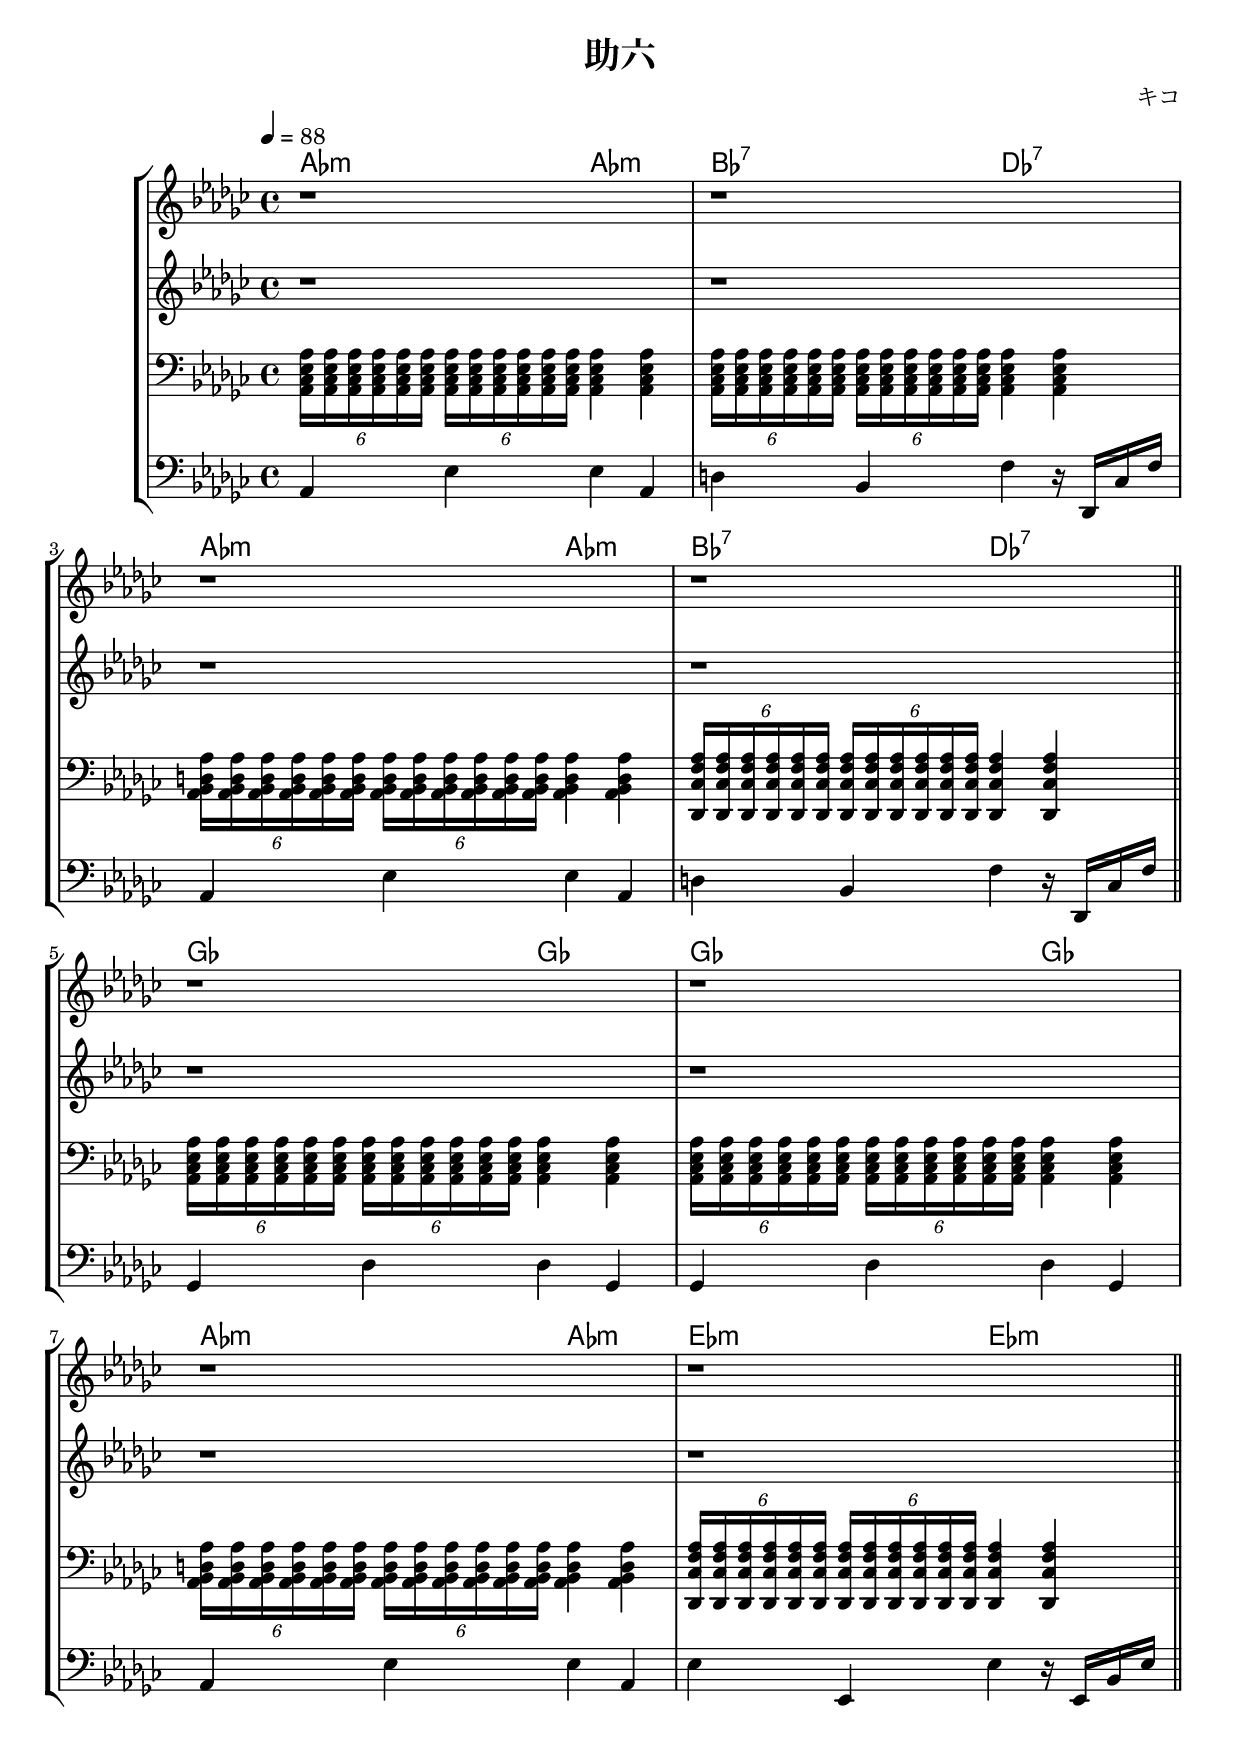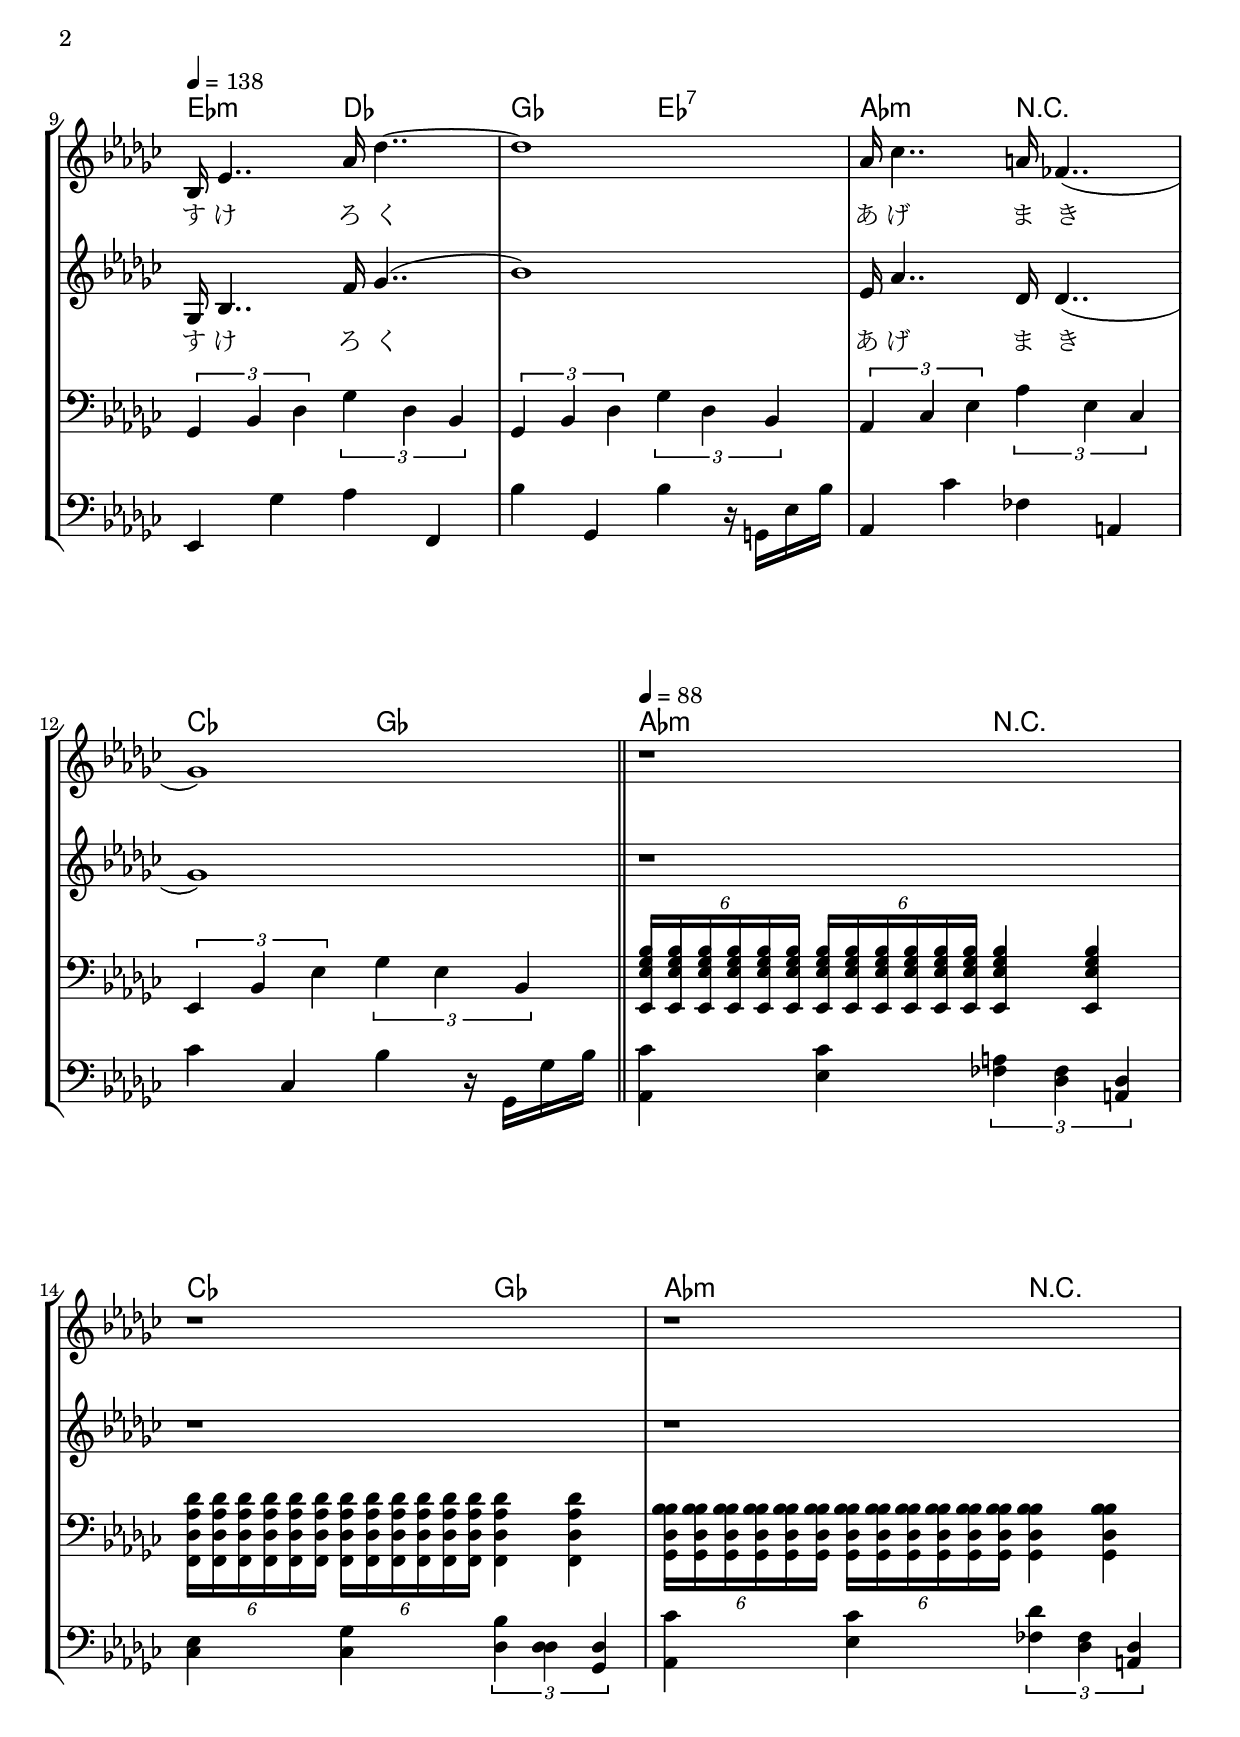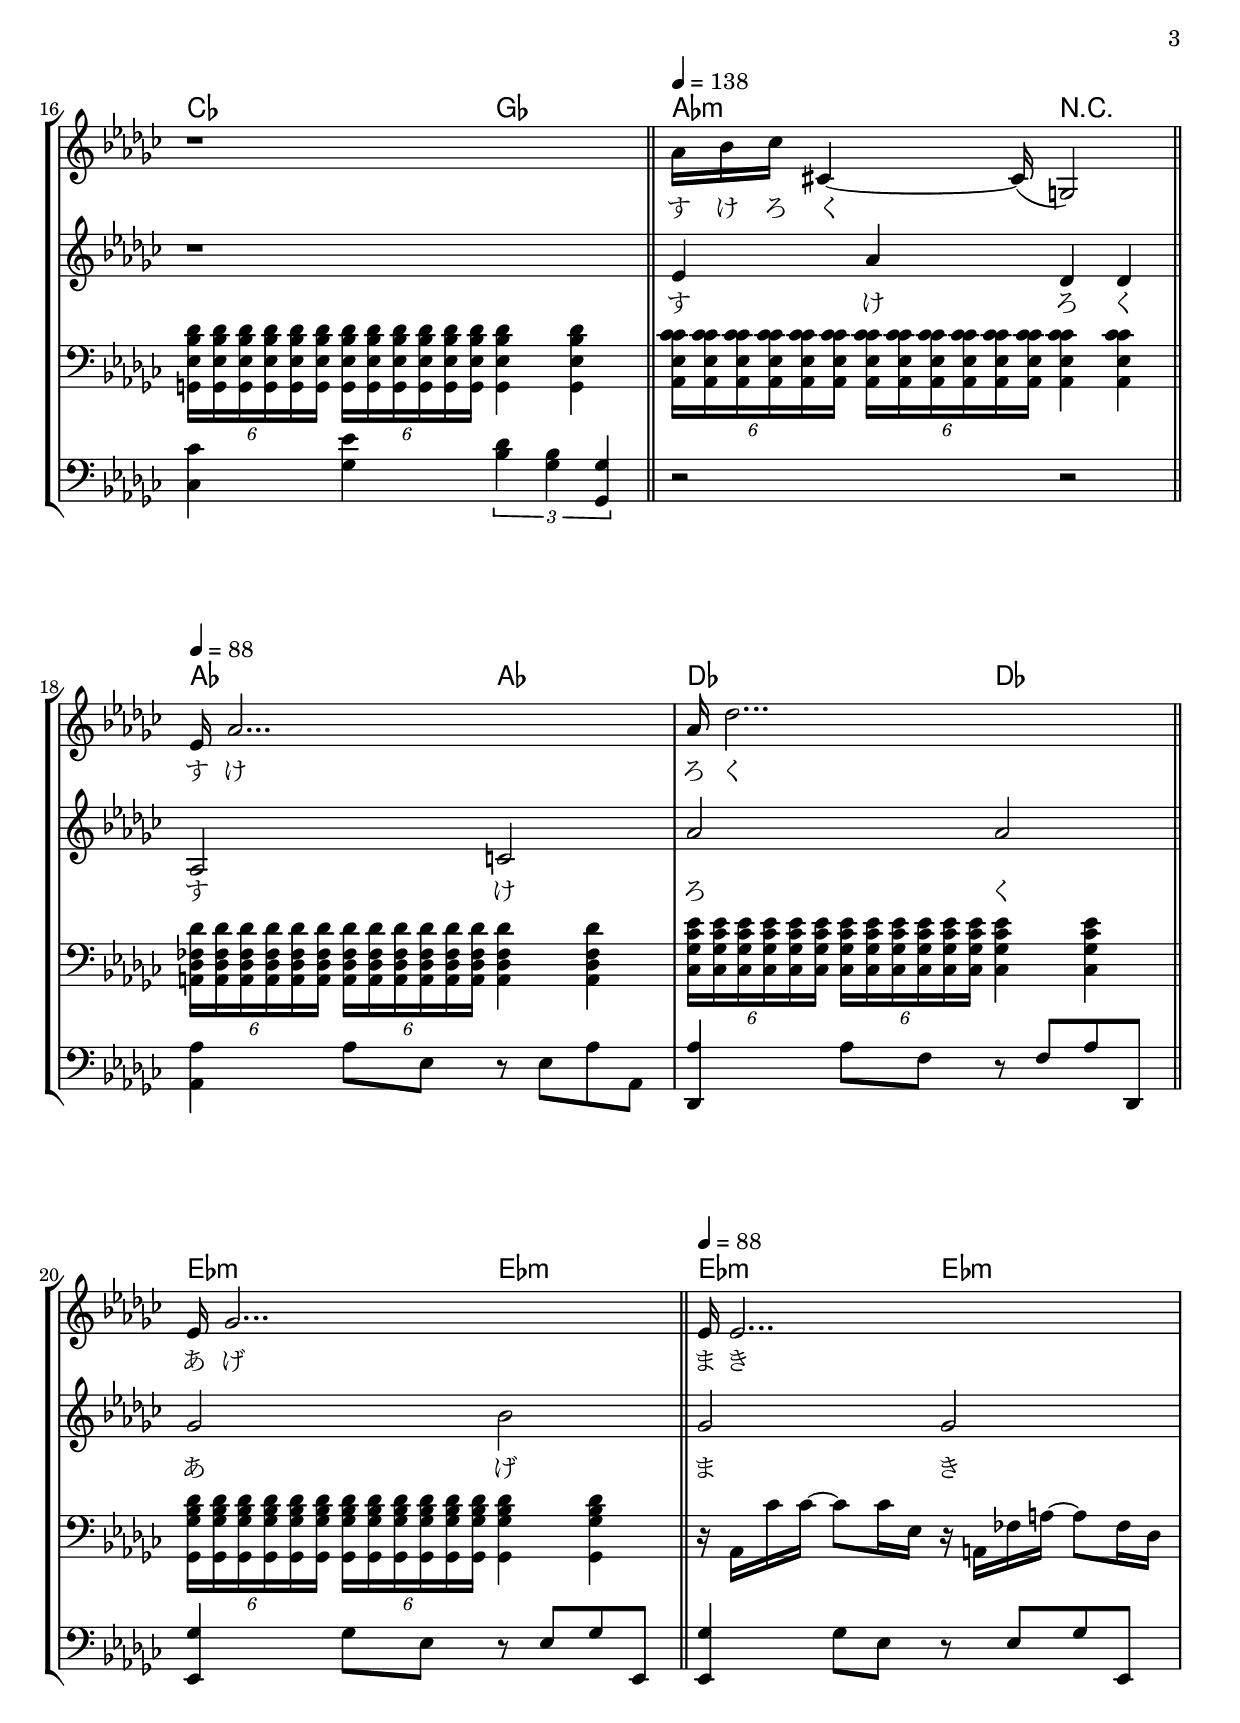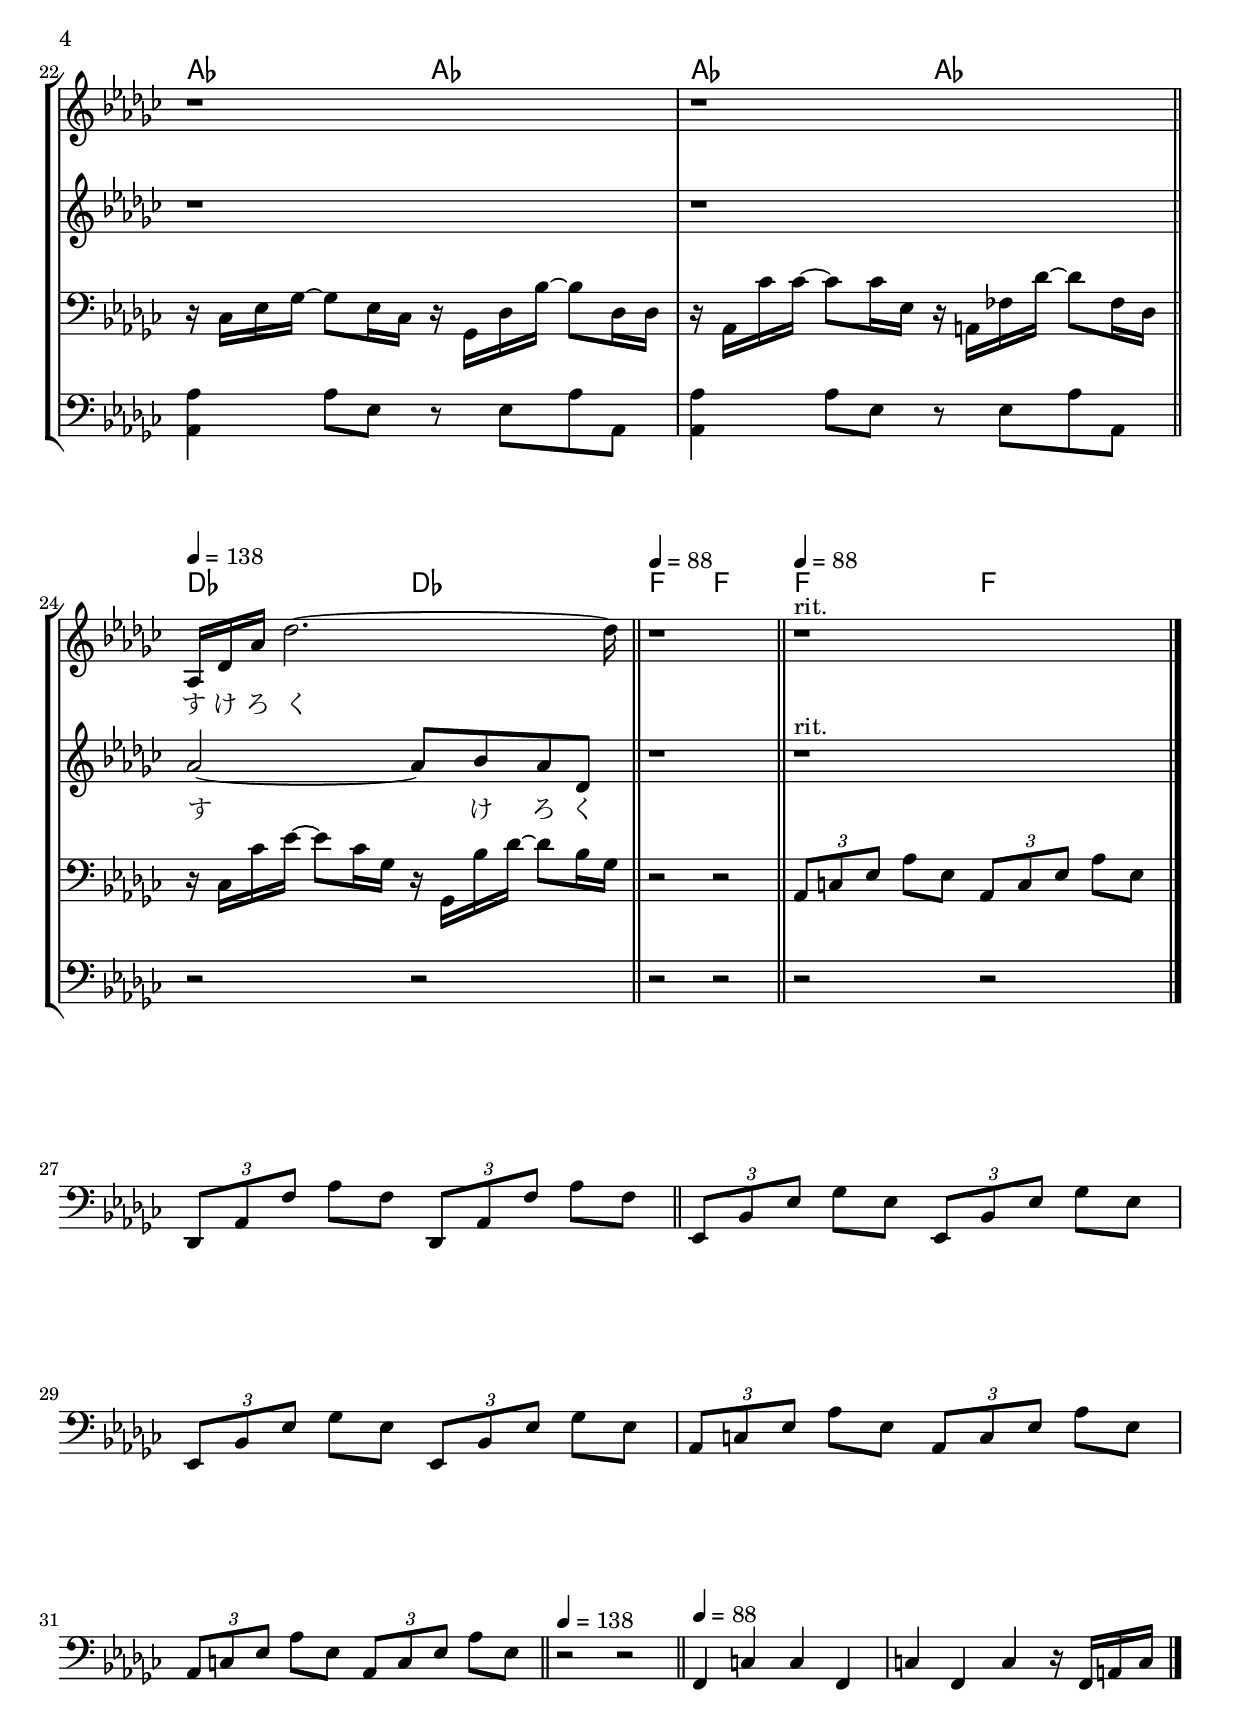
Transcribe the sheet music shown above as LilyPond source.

\version "2.12.1"

\header {
	title = \markup {助六}
	composer = \markup \center-column {キコ}
}

harmony = \chordmode {
	as2:m as:m bes:7 des:7 as:m as:m bes:7 des:7 

	ges ges ges ges as:m as:m es:m es:m 

	es:m des ges es:7 as:m r ces ges 

	as:m r ces ges as:m r ces ges 

	as:m r 

	as as des des 

	es:m es:m es:m es:m as as as as 

	des des 

	f f f f 
}

melody = {
	\key ges \major
	\tempo 4 = 88
	r1 | r1 | r1 | r1   
	r1 | r1 | r1 | r1   
	\set Staff.midiInstrument = #"Electric Piano 1"
	\set Staff.midiMinimumVolume = #0.7
	\set Staff.midiMaximumVolume = #0.9
		\tempo 4 = 138
bes16  es'4..  as'16  des''4..~ 
	des''1 
	 as'16  ces''4..  a'16  fes'4.. 
	(ges'1)
	\tempo 4 = 88
	r1 | r1 | r1 | r1   
	\set Staff.midiInstrument = #"Electric Piano 1"
	\set Staff.midiMinimumVolume = #0.7
	\set Staff.midiMaximumVolume = #0.9
		\tempo 4 = 138
as'16  bes'16  ces''16  cis'4~cis'16  (g2)
	\set Staff.midiInstrument = #"Electric Piano 1"
	\set Staff.midiMinimumVolume = #0.7
	\set Staff.midiMaximumVolume = #0.9
		\tempo 4 = 88
es'16  as'2... 
	as'16  des''2...
	\set Staff.midiInstrument = #"Electric Piano 1"
	\set Staff.midiMinimumVolume = #0.7
	\set Staff.midiMaximumVolume = #0.9
	es'16  ges'2... 
	es'16  es'2...
	r1 r1 	\set Staff.midiInstrument = #"Electric Piano 1"
	\set Staff.midiMinimumVolume = #0.7
	\set Staff.midiMaximumVolume = #0.9
		\tempo 4 = 138
as16  des'16  as'16  des''2.~des''16
	\tempo 4 = 88
	r1 | r1^"rit." \bar "|."
}

words = \lyricmode {
	
	
	す  け  ろ  く  あ  げ  ま  き  
	
	す  け  ろ  く  
	す  け  ろ  く  
	あ  げ  ま  き  
	す  け  ろ  く  
	
}

secondmelody = {
	\key ges \major
	\tempo 4 = 88
	r1 | r1 | r1 | r1   
	r1 | r1 | r1 | r1   
	\set Staff.midiInstrument = #"Voice Oohs"
	\set Staff.midiMinimumVolume = #0.7
	\set Staff.midiMaximumVolume = #0.9
		\tempo 4 = 138
ges16  bes4..  f'16  ges'4.. 
	(bes'1) 
	es'16  as'4..  des'16  des'4.. 
	(ges'1)
	\tempo 4 = 88
	r1 | r1 | r1 | r1   
	\set Staff.midiInstrument = #"Voice Oohs"
	\set Staff.midiMinimumVolume = #0.7
	\set Staff.midiMaximumVolume = #0.9
		\tempo 4 = 138
es'4  as'4  des'4  des'4
	\set Staff.midiInstrument = #"Voice Oohs"
	\set Staff.midiMinimumVolume = #0.7
	\set Staff.midiMaximumVolume = #0.9
		\tempo 4 = 88
as2  c'2 
	as'2  as'2
	\set Staff.midiInstrument = #"Voice Oohs"
	\set Staff.midiMinimumVolume = #0.7
	\set Staff.midiMaximumVolume = #0.9
	ges'2  bes'2 
	ges'2  ges'2
	r1 r1 	\set Staff.midiInstrument = #"Voice Oohs"
	\set Staff.midiMinimumVolume = #0.7
	\set Staff.midiMaximumVolume = #0.9
		\tempo 4 = 138
as'2~as'8  bes'8  as'8  des'8
	\tempo 4 = 88
	r1 | r1^"rit." \bar "|."
}

secondwords = \lyricmode {
	
	
	す  け  ろ  く  あ  げ  ま  き  
	
	す  け  ろ  く  
	す  け  ろ  く  
	あ  げ  ま  き  
	す  け  ろ  く  
	
}

tempochange = {
	\tempo 4 = 88
	r1 | r1 | r1 | r1 \bar "||"
	\tempo 4 = 88
	r1 | r1 | r1 | r1 \bar "||"
	\tempo 4 = 138
	r1 | r1 | r1 | r1 \bar "||"
	\tempo 4 = 88
	r1 | r1 | r1 | r1 \bar "||"
	\tempo 4 = 138
	r1 \bar "||"
	\tempo 4 = 88
	r1 | r1 \bar "||"
	\tempo 4 = 88
	r1 | r1 | r1 | r1 \bar "||"
	\tempo 4 = 138
	r1 \bar "||"
	\tempo 4 = 88
	r1 | \tempo 4 = 66 r2 \tempo 4 = 58 r2 \bar "|."
}

mainacc = {
	\clef bass
	\set Staff.midiInstrument = #"Electric Bass (pick)"
	\set Staff.midiMinimumVolume = #0.3
	\set Staff.midiMaximumVolume = #0.6
	\key ges \major
	\tempo 4 = 88
	\tuplet 6/4 { <as, ces es as>16 <as, ces es as>16 <as, ces es as>16 <as, ces es as>16 <as, ces es as>16 <as, ces es as>16 } \tuplet 6/4 { <as, ces es as>16 <as, ces es as>16 <as, ces es as>16 <as, ces es as>16 <as, ces es as>16 <as, ces es as>16 } <as, ces es as>4 <as, ces es as>4
	\tuplet 6/4 { <as, ces es as>16 <as, ces es as>16 <as, ces es as>16 <as, ces es as>16 <as, ces es as>16 <as, ces es as>16 } \tuplet 6/4 { <as, ces es as>16 <as, ces es as>16 <as, ces es as>16 <as, ces es as>16 <as, ces es as>16 <as, ces es as>16 } <as, ces es as>4 <as, ces es as>4
	\tuplet 6/4 { <bes, as, d as>16 <bes, as, d as>16 <bes, as, d as>16 <bes, as, d as>16 <bes, as, d as>16 <bes, as, d as>16 } \tuplet 6/4 { <bes, as, d as>16 <bes, as, d as>16 <bes, as, d as>16 <bes, as, d as>16 <bes, as, d as>16 <bes, as, d as>16 } <bes, as, d as>4 <bes, as, d as>4
	\tuplet 6/4 { <des, ces f as>16 <des, ces f as>16 <des, ces f as>16 <des, ces f as>16 <des, ces f as>16 <des, ces f as>16 } \tuplet 6/4 { <des, ces f as>16 <des, ces f as>16 <des, ces f as>16 <des, ces f as>16 <des, ces f as>16 <des, ces f as>16 } <des, ces f as>4 <des, ces f as>4
	\tuplet 6/4 { <as, ces es as>16 <as, ces es as>16 <as, ces es as>16 <as, ces es as>16 <as, ces es as>16 <as, ces es as>16 } \tuplet 6/4 { <as, ces es as>16 <as, ces es as>16 <as, ces es as>16 <as, ces es as>16 <as, ces es as>16 <as, ces es as>16 } <as, ces es as>4 <as, ces es as>4
	\tuplet 6/4 { <as, ces es as>16 <as, ces es as>16 <as, ces es as>16 <as, ces es as>16 <as, ces es as>16 <as, ces es as>16 } \tuplet 6/4 { <as, ces es as>16 <as, ces es as>16 <as, ces es as>16 <as, ces es as>16 <as, ces es as>16 <as, ces es as>16 } <as, ces es as>4 <as, ces es as>4
	\tuplet 6/4 { <bes, as, d as>16 <bes, as, d as>16 <bes, as, d as>16 <bes, as, d as>16 <bes, as, d as>16 <bes, as, d as>16 } \tuplet 6/4 { <bes, as, d as>16 <bes, as, d as>16 <bes, as, d as>16 <bes, as, d as>16 <bes, as, d as>16 <bes, as, d as>16 } <bes, as, d as>4 <bes, as, d as>4
	\tuplet 6/4 { <des, ces f as>16 <des, ces f as>16 <des, ces f as>16 <des, ces f as>16 <des, ces f as>16 <des, ces f as>16 } \tuplet 6/4 { <des, ces f as>16 <des, ces f as>16 <des, ces f as>16 <des, ces f as>16 <des, ces f as>16 <des, ces f as>16 } <des, ces f as>4 <des, ces f as>4
	\bar "||"

	\set Staff.midiInstrument = #"Electric Bass (pick)"
	\set Staff.midiMinimumVolume = #0.3
	\set Staff.midiMaximumVolume = #0.6
	\tuplet 3/2 { ges,4 bes,4 des4 }
	\tuplet 3/2 { ges4 des4 bes,4 }
	\tuplet 3/2 { ges,4 bes,4 des4 }
	\tuplet 3/2 { ges4 des4 bes,4 }
	\tuplet 3/2 { as,4 ces4 es4 }
	\tuplet 3/2 { as4 es4 ces4 }
	\tuplet 3/2 { es,4 bes,4 es4 }
	\tuplet 3/2 { ges4 es4 bes,4 }
	\bar "||"

	\set Staff.midiInstrument = #"Electric Bass (pick)"
	\set Staff.midiMinimumVolume = #0.3
	\set Staff.midiMaximumVolume = #0.6
	\tempo 4 = 138
	\tuplet 6/4 { <es, es ges bes>16 <es, es ges bes>16 <es, es ges bes>16 <es, es ges bes>16 <es, es ges bes>16 <es, es ges bes>16 } \tuplet 6/4 { <es, es ges bes>16 <es, es ges bes>16 <es, es ges bes>16 <es, es ges bes>16 <es, es ges bes>16 <es, es ges bes>16 } <es, es ges bes>4 <es, es ges bes>4
	\tuplet 6/4 { <f, des as des'>16 <f, des as des'>16 <f, des as des'>16 <f, des as des'>16 <f, des as des'>16 <f, des as des'>16 } \tuplet 6/4 { <f, des as des'>16 <f, des as des'>16 <f, des as des'>16 <f, des as des'>16 <f, des as des'>16 <f, des as des'>16 } <f, des as des'>4 <f, des as des'>4
	\tuplet 6/4 { <ges, des bes bes>16 <ges, des bes bes>16 <ges, des bes bes>16 <ges, des bes bes>16 <ges, des bes bes>16 <ges, des bes bes>16 } \tuplet 6/4 { <ges, des bes bes>16 <ges, des bes bes>16 <ges, des bes bes>16 <ges, des bes bes>16 <ges, des bes bes>16 <ges, des bes bes>16 } <ges, des bes bes>4 <ges, des bes bes>4
	\tuplet 6/4 { <g, es bes des'>16 <g, es bes des'>16 <g, es bes des'>16 <g, es bes des'>16 <g, es bes des'>16 <g, es bes des'>16 } \tuplet 6/4 { <g, es bes des'>16 <g, es bes des'>16 <g, es bes des'>16 <g, es bes des'>16 <g, es bes des'>16 <g, es bes des'>16 } <g, es bes des'>4 <g, es bes des'>4
	\tuplet 6/4 { <as, es ces' ces'>16 <as, es ces' ces'>16 <as, es ces' ces'>16 <as, es ces' ces'>16 <as, es ces' ces'>16 <as, es ces' ces'>16 } \tuplet 6/4 { <as, es ces' ces'>16 <as, es ces' ces'>16 <as, es ces' ces'>16 <as, es ces' ces'>16 <as, es ces' ces'>16 <as, es ces' ces'>16 } <as, es ces' ces'>4 <as, es ces' ces'>4
	\tuplet 6/4 { <a, des fes des'>16 <a, des fes des'>16 <a, des fes des'>16 <a, des fes des'>16 <a, des fes des'>16 <a, des fes des'>16 } \tuplet 6/4 { <a, des fes des'>16 <a, des fes des'>16 <a, des fes des'>16 <a, des fes des'>16 <a, des fes des'>16 <a, des fes des'>16 } <a, des fes des'>4 <a, des fes des'>4
	\tuplet 6/4 { <ces ges ces' es'>16 <ces ges ces' es'>16 <ces ges ces' es'>16 <ces ges ces' es'>16 <ces ges ces' es'>16 <ces ges ces' es'>16 } \tuplet 6/4 { <ces ges ces' es'>16 <ces ges ces' es'>16 <ces ges ces' es'>16 <ces ges ces' es'>16 <ces ges ces' es'>16 <ces ges ces' es'>16 } <ces ges ces' es'>4 <ces ges ces' es'>4
	\tuplet 6/4 { <ges, ges bes des'>16 <ges, ges bes des'>16 <ges, ges bes des'>16 <ges, ges bes des'>16 <ges, ges bes des'>16 <ges, ges bes des'>16 } \tuplet 6/4 { <ges, ges bes des'>16 <ges, ges bes des'>16 <ges, ges bes des'>16 <ges, ges bes des'>16 <ges, ges bes des'>16 <ges, ges bes des'>16 } <ges, ges bes des'>4 <ges, ges bes des'>4
	\bar "||"

	\set Staff.midiInstrument = #"Electric Bass (pick)"
	\set Staff.midiMinimumVolume = #0.3
	\set Staff.midiMaximumVolume = #0.6
	\tempo 4 = 88
	r16 as,16 ces'16 ces'16~ ces'8 ces'16 es16
	r16 a,16 fes16 a16~ a8 fes16 des16
	r16 ces16 es16 ges16~ ges8 es16 ces16
	r16 ges,16 des16 bes16~ bes8 des16 des16
	r16 as,16 ces'16 ces'16~ ces'8 ces'16 es16
	r16 a,16 fes16 des'16~ des'8 fes16 des16
	r16 ces16 ces'16 es'16~ es'8 ces'16 ges16
	r16 ges,16 bes16 des'16~ des'8 bes16 ges16
	\bar "||"

	\set Staff.midiInstrument = #"Electric Bass (pick)"
	\set Staff.midiMinimumVolume = #0.3
	\set Staff.midiMaximumVolume = #0.6
	\tempo 4 = 138
	r2
	r2
	\bar "||"

	\set Staff.midiInstrument = #"Electric Bass (pick)"
	\set Staff.midiMinimumVolume = #0.3
	\set Staff.midiMaximumVolume = #0.6
	\tempo 4 = 88
	\tuplet 3/2 { as,8 c8 es8 } as8 es8
	\tuplet 3/2 { as,8 c8 es8 } as8 es8
	\tuplet 3/2 { des,8 as,8 f8 } as8 f8
	\tuplet 3/2 { des,8 as,8 f8 } as8 f8
	\bar "||"

	\set Staff.midiInstrument = #"Acoustic grand"
	\set Staff.midiMinimumVolume = #0.3
	\set Staff.midiMaximumVolume = #0.6
	\tuplet 3/2 { es,8 bes,8 es8 } ges8 es8
	\tuplet 3/2 { es,8 bes,8 es8 } ges8 es8
	\tuplet 3/2 { es,8 bes,8 es8 } ges8 es8
	\tuplet 3/2 { es,8 bes,8 es8 } ges8 es8
	\tuplet 3/2 { as,8 c8 es8 } as8 es8
	\tuplet 3/2 { as,8 c8 es8 } as8 es8
	\tuplet 3/2 { as,8 c8 es8 } as8 es8
	\tuplet 3/2 { as,8 c8 es8 } as8 es8
	\bar "||"

	\set Staff.midiInstrument = #"Taiko Drum"
	\set Staff.midiMinimumVolume = #0.3
	\set Staff.midiMaximumVolume = #0.6
	\tempo 4 = 138
	r2
	r2
	\bar "||"

	\set Staff.midiInstrument = #"Taiko Drum"
	\set Staff.midiMinimumVolume = #0.3
	\set Staff.midiMaximumVolume = #0.6
	\tempo 4 = 88
	f,4 c4
	c4 f,4
	c4 f,4
	c4 r16 f,16 a,16 c16
	\bar "|."
}

subacc = {
	\clef bass
	\set Staff.midiInstrument = #"Contrabass"
	\set Staff.midiMinimumVolume = #0.3
	\set Staff.midiMaximumVolume = #0.6
	\key ges \major
	\tempo 4 = 88
	as,4 es4
	es4 as,4
	d4 bes,4
	f4 r16 des,16 ces16 f16
	as,4 es4
	es4 as,4
	d4 bes,4
	f4 r16 des,16 ces16 f16
	\bar "||"

	\set Staff.midiInstrument = #"Contrabass"
	\set Staff.midiMinimumVolume = #0.3
	\set Staff.midiMaximumVolume = #0.6
	ges,4 des4
	des4 ges,4
	ges,4 des4
	des4 ges,4
	as,4 es4
	es4 as,4
	es4 es,4
	es4 r16 es,16 bes,16 es16
	\bar "||"

	\set Staff.midiInstrument = #"Distorted Guitar"
	\set Staff.midiMinimumVolume = #0.3
	\set Staff.midiMaximumVolume = #0.6
	\tempo 4 = 138
	es,4 ges4
	as4 f,4
	bes4 ges,4
	bes4 r16 g,16 es16 bes16
	as,4 ces'4
	fes4 a,4
	ces'4 ces4
	bes4 r16 ges,16 ges16 bes16
	\bar "||"

	\set Staff.midiInstrument = #"Distorted Guitar"
	\set Staff.midiMinimumVolume = #0.3
	\set Staff.midiMaximumVolume = #0.6
	\tempo 4 = 88
	<as, ces'>4 <es ces'>4
	\tuplet 3/2 { <fes a>4 <des fes>4 <a, des>4 }
	<ces es>4 <ces ges>4
	\tuplet 3/2 { <des bes>4 <des des>4 <ges, des>4 }
	<as, ces'>4 <es ces'>4
	\tuplet 3/2 { <fes des'>4 <des fes>4 <a, des>4 }
	<ces ces'>4 <ges es'>4
	\tuplet 3/2 { <bes des'>4 <ges bes>4 <ges, ges>4 }
	\bar "||"

	\set Staff.midiInstrument = #"Distorted Guitar"
	\set Staff.midiMinimumVolume = #0.3
	\set Staff.midiMaximumVolume = #0.6
	\tempo 4 = 138
	r2
	r2
	\bar "||"

	\set Staff.midiInstrument = #"Distorted Guitar"
	\set Staff.midiMinimumVolume = #0.3
	\set Staff.midiMaximumVolume = #0.6
	\tempo 4 = 88
	<as, as>4 as8 es8
	r8 es8 as8 as,8
	<des, as>4 as8 f8
	r8 f8 as8 des,8
	\bar "||"

	\set Staff.midiInstrument = #"Acoustic grand"
	\set Staff.midiMinimumVolume = #0.3
	\set Staff.midiMaximumVolume = #0.6
	<es, ges>4 ges8 es8
	r8 es8 ges8 es,8
	<es, ges>4 ges8 es8
	r8 es8 ges8 es,8
	<as, as>4 as8 es8
	r8 es8 as8 as,8
	<as, as>4 as8 es8
	r8 es8 as8 as,8
	\bar "||"

	\set Staff.midiInstrument = #"Acoustic grand"
	\set Staff.midiMinimumVolume = #0.3
	\set Staff.midiMaximumVolume = #0.6
	\tempo 4 = 138
	r2
	r2
	\bar "||"

	\set Staff.midiInstrument = #"Acoustic grand"
	\set Staff.midiMinimumVolume = #0.3
	\set Staff.midiMaximumVolume = #0.6
	\tempo 4 = 88
	r2
	r2
	r2
	r2
	\bar "|."
}

percA = {
	\drummode {
	r1  |r1  |r1  |r2 r8 hho4 hho8  \bar "||"
	r1  |r1  |r1  |r2 r8 hho4 hho8  \bar "||"
	r1  |hh4 hh4 hh4 hh4  |r1  |hh4 hh4 hh2  \bar "||"
	r1  |hh4 hh4 hh4 hh4  |r1  |hh4 hh4 hh2  \bar "||"
	r1 \bar "||"
	r1  |hh4 hh4 hh2  \bar "||"
	r1  |hh4 hh4 hh4 hh4  |r1  |hh4 hh4 hh2  \bar "||"
	r1 \bar "||"
	r1  |hh4 hh4 hh2  \bar "|."
	}
}

percB = {
	\drummode {
	r4. hhp2 hhp8  |r4. hhp2 hhp8  |r4. hhp2 hhp8  |hhp4 hhp4 hhp4 hhp4  \bar "||"
	r4. hhp2 hhp8  |r4. hhp2 hhp8  |r4. hhp2 hhp8  |hhp4 hhp4 hhp4 hhp4  \bar "||"
	sn4 sn4 sn4 sn4  |r4 sn2 sn8. sn16  |sn4 sn4 sn4 sn4  |r4 sn4 r16 sn16 sn16 sn16 sn16 sn16 sn16 sn16  \bar "||"
	sn4 sn4 sn4 sn4  |r4 sn2 sn8. sn16  |sn4 sn4 sn4 sn4  |r4 sn4 r16 sn16 sn16 sn16 sn16 sn16 sn16 sn16  \bar "||"
	r1 \bar "||"
	sn4 sn4 sn4 sn4  |r4 sn4 r16 sn16 sn16 sn16 sn16 sn16 sn16 sn16  \bar "||"
	sn4 sn4 sn4 sn4  |r4 sn2 sn8. sn16  |sn4 sn4 sn4 sn4  |r4 sn4 r16 sn16 sn16 sn16 sn16 sn16 sn16 sn16  \bar "||"
	r1 \bar "||"
	sn4 sn4 sn4 sn4  |r4 sn4 r16 sn16 sn16 sn16 sn16 sn16 sn16 sn16  \bar "|."
	}
}

percC = {
	\drummode {
	hh4 hh4 hh4 hh4  |hh4 hh4 hh4 hh4  |hh4 hh4 hh4 hh4  |r4. hh2 r8  \bar "||"
	hh4 hh4 hh4 hh4  |hh4 hh4 hh4 hh4  |hh4 hh4 hh4 hh4  |r4. hh2 r8  \bar "||"
	bd16 bd16 bd16 bd16 bd16 bd16 bd16 bd16 bd16 bd16 bd16 bd16 bd16 bd16 bd16 bd16  |bd8 bd8 bd8 bd8 bd8 bd8 bd8 bd8  |bd16 bd16 bd16 bd16 bd16 bd16 bd16 bd16 bd16 bd16 bd16 bd16 bd16 bd16 bd16 bd16  |bd8 bd8 bd8 bd8 bd8 bd8 bd8 bd8  \bar "||"
	bd16 bd16 bd16 bd16 bd16 bd16 bd16 bd16 bd16 bd16 bd16 bd16 bd16 bd16 bd16 bd16  |bd8 bd8 bd8 bd8 bd8 bd8 bd8 bd8  |bd16 bd16 bd16 bd16 bd16 bd16 bd16 bd16 bd16 bd16 bd16 bd16 bd16 bd16 bd16 bd16  |bd8 bd8 bd8 bd8 bd8 bd8 bd8 bd8  \bar "||"
	r1 \bar "||"
	bd16 bd16 bd16 bd16 bd16 bd16 bd16 bd16 bd16 bd16 bd16 bd16 bd16 bd16 bd16 bd16  |bd8 bd8 bd8 bd8 bd8 bd8 bd8 bd8  \bar "||"
	bd16 bd16 bd16 bd16 bd16 bd16 bd16 bd16 bd16 bd16 bd16 bd16 bd16 bd16 bd16 bd16  |bd8 bd8 bd8 bd8 bd8 bd8 bd8 bd8  |bd16 bd16 bd16 bd16 bd16 bd16 bd16 bd16 bd16 bd16 bd16 bd16 bd16 bd16 bd16 bd16  |bd8 bd8 bd8 bd8 bd8 bd8 bd8 bd8  \bar "||"
	r1 \bar "||"
	bd16 bd16 bd16 bd16 bd16 bd16 bd16 bd16 bd16 bd16 bd16 bd16 bd16 bd16 bd16 bd16  |bd8 bd8 bd8 bd8 bd8 bd8 bd8 bd8  \bar "|."
	}
}

percD = {
	\drummode {
	bd2. r8 bd8  |bd8. bd8. bd2 bd8  |bd2. r8 bd8  |bd8. bd4. r16 bd4 bd8  \bar "||"
	bd2. r8 bd8  |bd8. bd8. bd2 bd8  |bd2. r8 bd8  |bd8. bd4. r16 bd4 bd8  \bar "||"
	r1  |r8 hho4 hho4 hho4 hho8  |r1  |r8 hho4 hho2 r8  \bar "||"
	r1  |r8 hho4 hho4 hho4 hho8  |r1  |r8 hho4 hho2 r8  \bar "||"
	r1 \bar "||"
	r1  |r8 hho4 hho2 r8  \bar "||"
	r1  |r8 hho4 hho4 hho4 hho8  |r1  |r8 hho4 hho2 r8  \bar "||"
	r1 \bar "||"
	r1  |r8 hho4 hho2 r8  \bar "|."
	}
}

percE = {
	\drummode {
	r1 | r1 | r1 | r1 \bar "||"
	r1 | r1 | r1 | r1 \bar "||"
	cymc4 cymc4 cymc4 cymc4  |r1 |cymc4 cymc4 cymc4 cymc4  |r1 \bar "||"
	cymc4 cymc4 cymc4 cymc4  |r1 |cymc4 cymc4 cymc4 cymc4  |r1 \bar "||"
	r1 \bar "||"
	cymc4 cymc4 cymc4 cymc4  |r1 \bar "||"
	cymc4 cymc4 cymc4 cymc4  |r1 |cymc4 cymc4 cymc4 cymc4  |r1 \bar "||"
	r1 \bar "||"
	cymc4 cymc4 cymc4 cymc4  |r1 \bar "|."
	}
}

percF = {
	\drummode {
	r1 | r1 | r1 | r1 \bar "||"
	r1 | r1 | r1 | r1 \bar "||"
	r8 tommh2 tommh8. tommh16 tommh8  |r1 |r8 tommh2 tommh8. tommh16 tommh8  |r1 \bar "||"
	r8 tommh2 tommh8. tommh16 tommh8  |r1 |r8 tommh2 tommh8. tommh16 tommh8  |r1 \bar "||"
	r1 \bar "||"
	r8 tommh2 tommh8. tommh16 tommh8  |r1 \bar "||"
	r8 tommh2 tommh8. tommh16 tommh8  |r1 |r8 tommh2 tommh8. tommh16 tommh8  |r1 \bar "||"
	r1 \bar "||"
	r8 tommh2 tommh8. tommh16 tommh8  |r1 \bar "|."
	}
}

percG = {
	\drummode {
	r1 | r1 | r1 | r1 \bar "||"
	r1 | r1 | r1 | r1 \bar "||"
	r4. toml16 toml2 toml16  |r1 |r4. toml16 toml2 toml16  |r1 \bar "||"
	r4. toml16 toml2 toml16  |r1 |r4. toml16 toml2 toml16  |r1 \bar "||"
	r1 \bar "||"
	r4. toml16 toml2 toml16  |r1 \bar "||"
	r4. toml16 toml2 toml16  |r1 |r4. toml16 toml2 toml16  |r1 \bar "||"
	r1 \bar "||"
	r4. toml16 toml2 toml16  |r1 \bar "|."
	}
}

\score {
	<<
		\new StaffGroup <<
			\new ChordNames {\harmony}
			\new Voice = "melody" {\melody}
			\new Lyrics \lyricsto "melody" \words
			\new Voice = "secondmelody" {\secondmelody}
			\new Lyrics \lyricsto "secondmelody" \secondwords
			\new Staff = "mainacc" {\mainacc}
			\new Staff = "subacc" {\subacc}
		>>
	>>
	\layout { }
}
